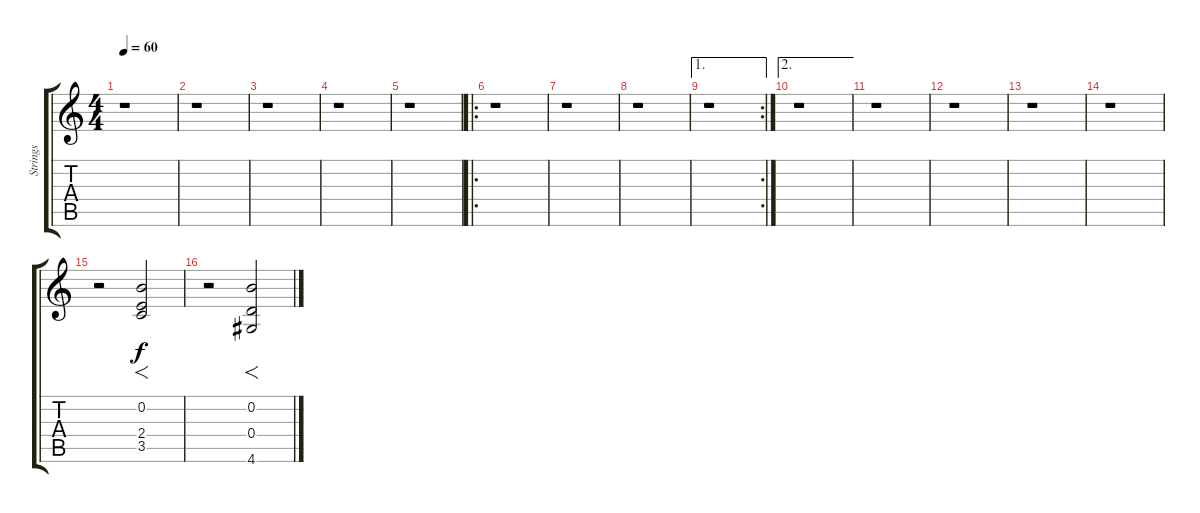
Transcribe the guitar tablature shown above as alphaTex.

\track ("Strings" "Strings") {instrument stringensemble1}
\staff {score tabs}
\tuning (E5 B4 G4 D4 A3 E3) {hide}
\ts (4 4)
\tempo 60
\clef g2
\ks c
r.1{dy f} |
r.1 |
r.1 |
r.1 |
r.1 |
\ro
r.1 |
r.1 |
r.1 |
\ae 1
\rc 2
r.1 |
\ae 2
r.1 |
r.1 |
r.1 |
r.1 |
r.1 |
r.2 (0.2 2.4 3.5).2{f} |
r.2 (0.2 0.4 4.6).2{f}
